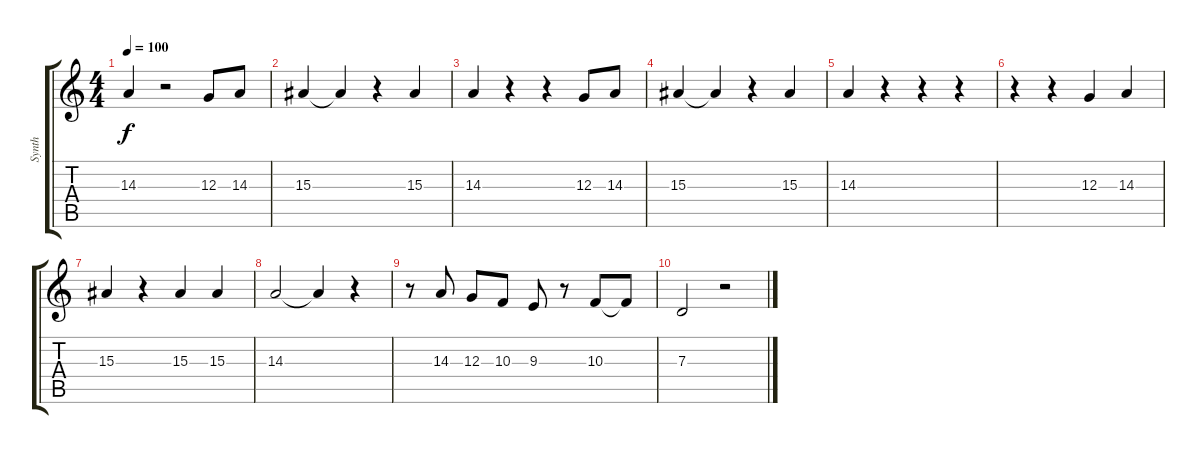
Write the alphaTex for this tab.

\track ("Synth" "Synth") {instrument synthstrings1}
\staff {score tabs}
\tuning (E4 B3 G3 D3 A2 E2) {hide}
\ts (4 4)
\tempo 100
\clef g2
\ks c
14.3{t}.4{dy f} r.2 12.3.8 14.3.8 |
15.3.4 15.3{t}.4 r.4 15.3.4 |
14.3.4 r.4 r.4 12.3.8 14.3.8 |
15.3.4 15.3{t}.4 r.4 15.3.4 |
14.3.4 r.4 r.4 r.4 |
r.4 r.4 12.3.4 14.3.4 |
15.3.4 r.4 15.3.4 15.3.4 |
14.3.2 14.3{t}.4 r.4 |
r.8 14.3.8 12.3.8 10.3.8 9.3.8 r.8 10.3.8 10.3{t}.8 |
7.3.2 r.2
